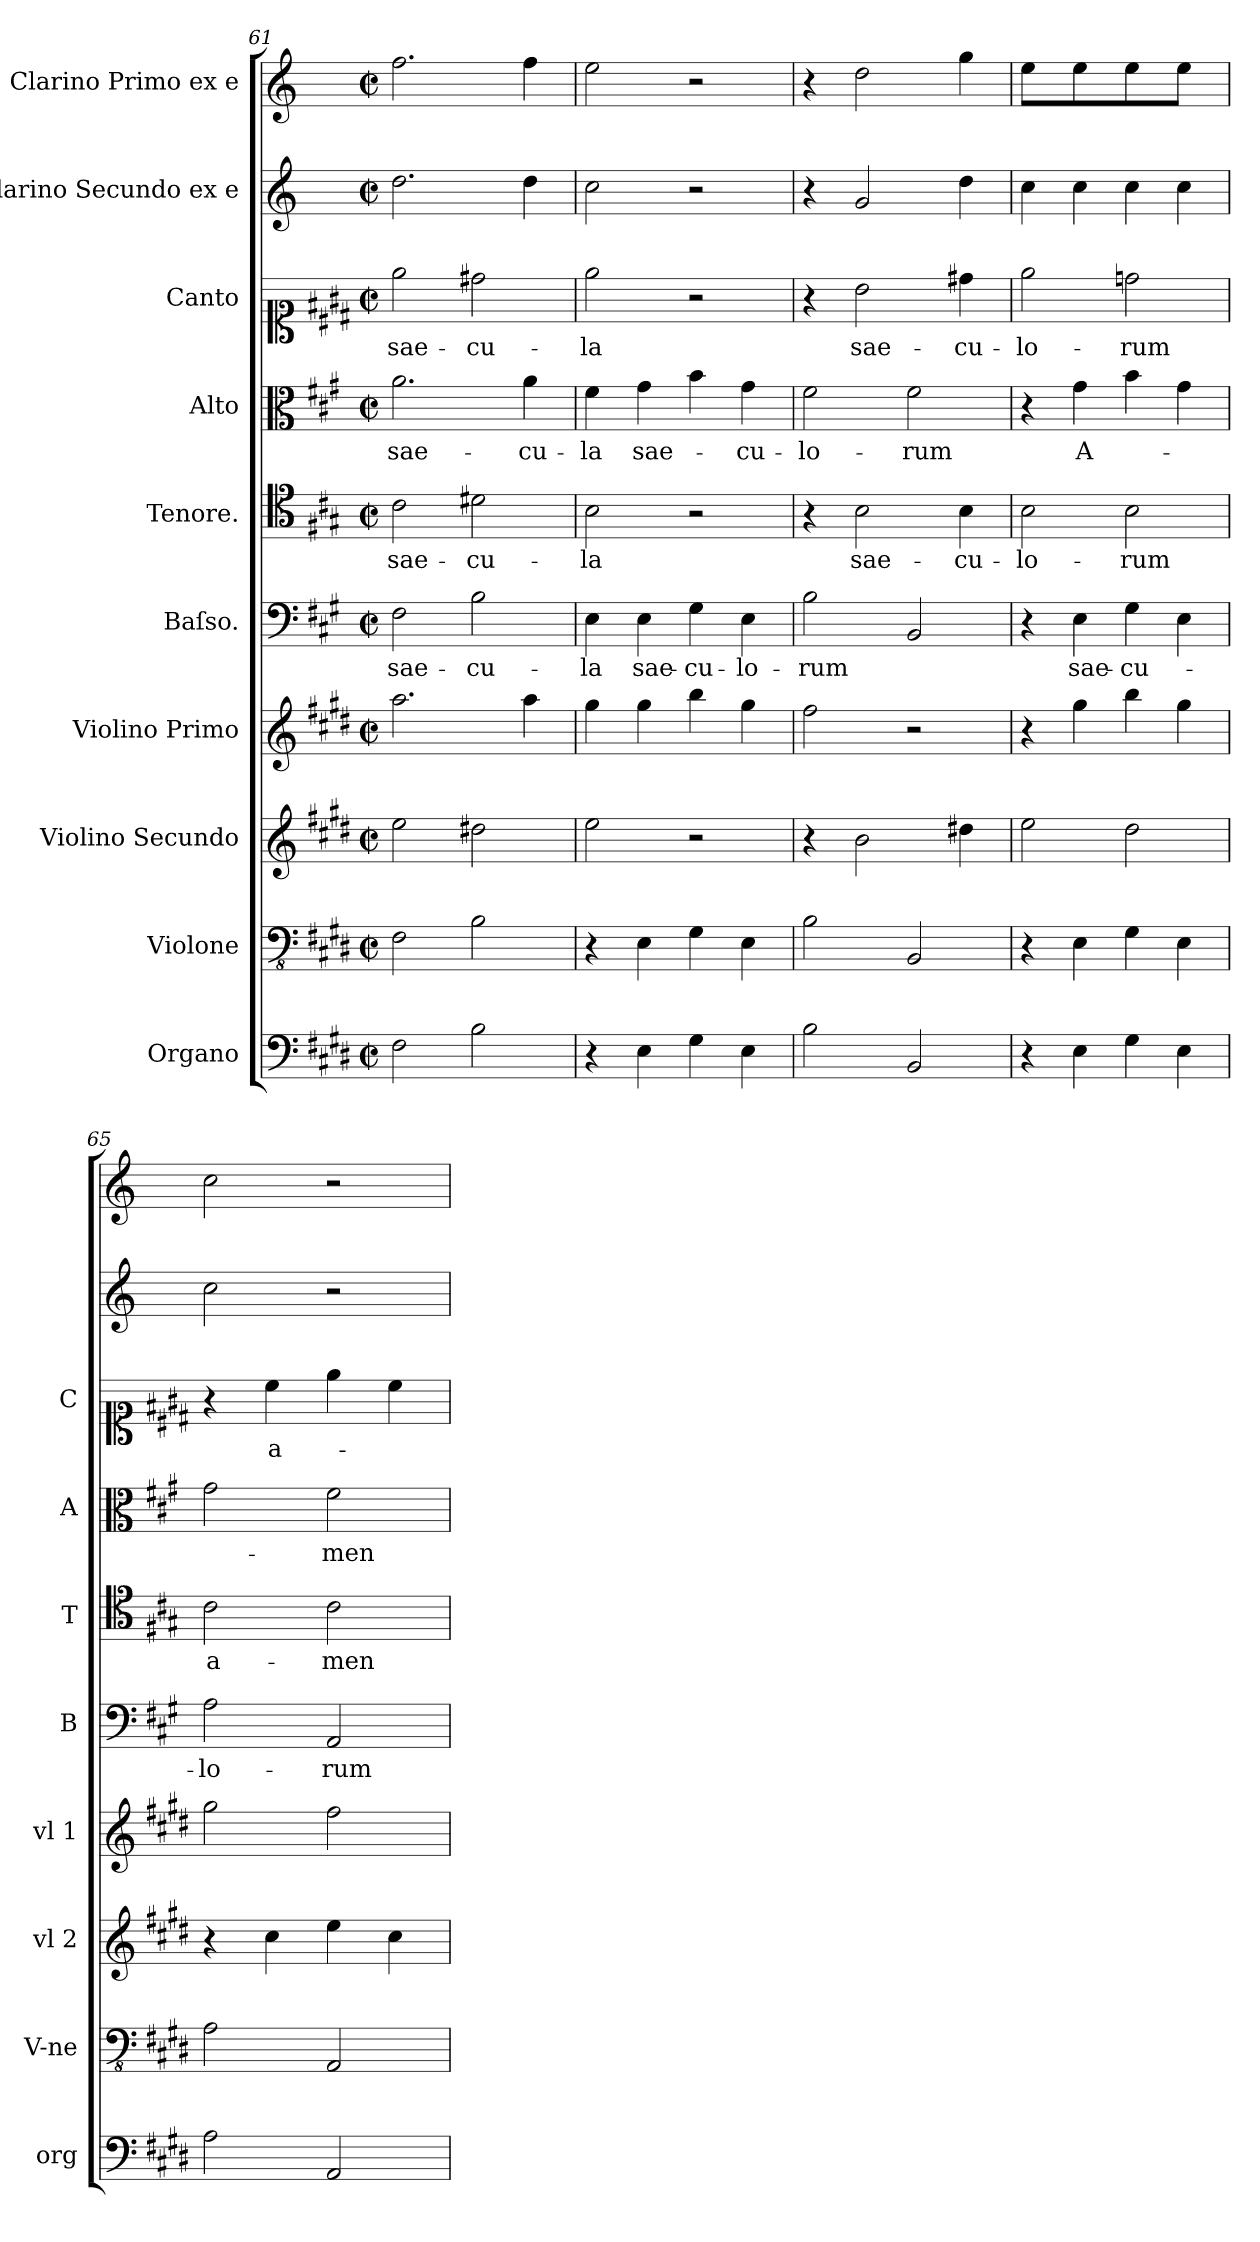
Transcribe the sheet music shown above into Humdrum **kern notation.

**kern	**kern	**kern	**kern	**kern	**text	**kern	**text	**kern	**text	**kern	**text	**kern	**kern
*part10	*part9	*part8	*part7	*part6	*part6	*part5	*part5	*part4	*part4	*part3	*part3	*part2	*part1
*staff10	*staff9	*staff8	*staff7	*staff6	*staff6	*staff5	*staff5	*staff4	*staff4	*staff3	*staff3	*staff2	*staff1
*I"Organo	*I"Violone	*I"Violino Secundo	*I"Violino Primo	*I"Baſso.	*	*I"Tenore.	*	*I"Alto	*	*I"Canto	*	*I"Clarino Secundo ex e	*I"Clarino Primo ex e
*I'org	*I'V-ne	*I'vl 2	*I'vl 1	*I'B	*	*I'T	*	*I'A	*	*I'C	*	*	*
*clefF4	*clefFv4	*clefG2	*clefG2	*clefF4	*	*clefC4	*	*clefC3	*	*clefC1	*	*clefG2	*clefG2
*	*	*	*	*	*	*	*	*	*	*	*	*ITrd-2c-4	*ITrd-2c-4
*k[f#c#g#d#]	*k[f#c#g#d#]	*k[f#c#g#d#]	*k[f#c#g#d#]	*k[f#c#g#]	*	*k[f#c#g#]	*	*k[f#c#g#]	*	*k[f#c#g#d#]	*	*k[f#c#g#d#]	*k[f#c#g#d#]
*E:	*E:	*E:	*E:	*	*	*	*	*	*	*E:	*	*E:	*E:
*M2/2	*M2/2	*M2/2	*M2/2	*M2/2	*	*M2/2	*	*M2/2	*	*M2/2	*	*M2/2	*M2/2
*met(c|)	*met(c|)	*met(c|)	*met(c|)	*met(c|)	*	*met(c|)	*	*met(c|)	*	*met(c|)	*	*met(c|)	*met(c|)
=61	=61	=61	=61	=61	=61	=61	=61	=61	=61	=61	=61	=61	=61
2F#\	2FF#\	2ee\	2.aa\	2F#\	sae-	2c#\	sae-	2.a\	sae-	2ee\	sae-	2.ff#\	2.aa\
2B\	2BB\	2dd#X\	.	2B\	-cu-	2d#X\	-cu-	.	.	2dd#X\	-cu-	.	.
.	.	.	4aa\	.	.	.	.	4a\	-cu-	.	.	4ff#\	4aa\
=62	=62	=62	=62	=62	=62	=62	=62	=62	=62	=62	=62	=62	=62
4r	4r	2ee\	4gg#\	4E\	-la	2B\	-la	4f#\	-la	2ee\	-la	2ee\	2gg#\
4E\	4EE\	.	4gg#\	4E\	sae-	.	.	4g#\	sae-	.	.	.	.
4G#\	4GG#\	2r	4bb\	4G#\	-cu-	2r	.	4b\	.	2r	.	2r	2r
4E\	4EE\	.	4gg#\	4E\	-lo-	.	.	4g#\	-cu-	.	.	.	.
=63	=63	=63	=63	=63	=63	=63	=63	=63	=63	=63	=63	=63	=63
2B\	2BB\	4r	2ff#\	2B\	-rum	4r	.	2f#\	-lo-	4r	.	4r	4r
.	.	2b\	.	.	.	2B\	sae-	.	.	2b\	sae-	2b/	2ff#\
2BB/	2BBB/	.	2r	2BB/	.	.	.	2f#\	-rum	.	.	.	.
.	.	4dd#X\	.	.	.	4B\	-cu-	.	.	4dd#X\	-cu-	4ff#\	4bb\
=64	=64	=64	=64	=64	=64	=64	=64	=64	=64	=64	=64	=64	=64
!	!	!	!	!	!	!	!	!	!	!	!	!	!LO:N:vis=8
4r	4r	2ee\	4r	4r	.	2B\	-lo-	4r	.	2ee\	-lo-	4ee\	4gg#\L
!	!	!	!	!	!	!	!	!	!	!	!	!	!LO:N:vis=8
4E\	4EE\	.	4gg#\	4E\	sae-	.	.	4g#\	A-	.	.	4ee\	4gg#\
!	!	!	!	!	!	!	!	!	!	!	!	!	!LO:N:vis=8
4G#\	4GG#\	2dd#\	4bb\	4G#\	-cu-	2B\	-rum	4b\	.	2ddn\	-rum	4ee\	4gg#\
!	!	!	!	!	!	!	!	!	!	!	!	!	!LO:N:vis=8
4E\	4EE\	.	4gg#\	4E\	.	.	.	4g#\	.	.	.	4ee\	4gg#\J
=65	=65	=65	=65	=65	=65	=65	=65	=65	=65	=65	=65	=65	=65
2A\	2AA\	4r	2gg#\	2A\	-lo-	2c#\	a-	2g#\	.	4r	.	2ee\	2ee\
.	.	4cc#\	.	.	.	.	.	.	.	4cc#\	a-	.	.
2AA/	2AAA/	4ee\	2ff#\	2AA/	-rum	2c#\	-men	2f#\	-men	4ee\	.	2r	2r
.	.	4cc#\	.	.	.	.	.	.	.	4cc#\	.	.	.
=	=	=	=	=	=	=	=	=	=	=	=	=	=
*-	*-	*-	*-	*-	*-	*-	*-	*-	*-	*-	*-	*-	*-
